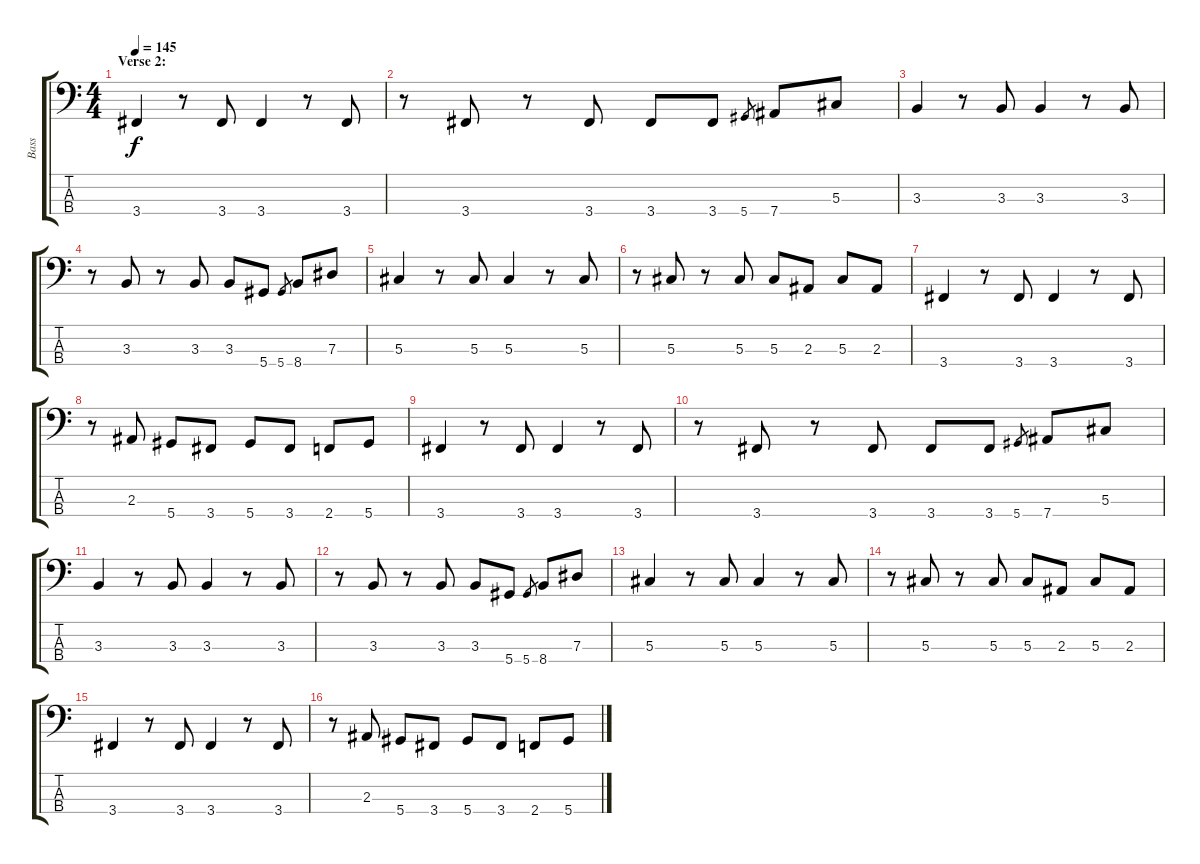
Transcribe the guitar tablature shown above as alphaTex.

\track ("Bass" "Bass") {instrument electricbassfinger}
\staff {score tabs}
\tuning (Gb2 Db2 Ab1 Eb1) {hide}
\ts (4 4)
\section ("" "Verse 2:")
\tempo 145
\clef f4
\ks c
3.4.4{dy f} r.8 3.4.8 3.4.4 r.8 3.4.8 |
r.8 3.4.8 r.8 3.4.8 3.4.8 3.4.8 5.4.8{gr} 7.4.8 5.3.8 |
3.3.4 r.8 3.3.8 3.3.4 r.8 3.3.8 |
r.8 3.3.8 r.8 3.3.8 3.3.8 5.4.8 5.4.8{gr} 8.4.8 7.3.8 |
5.3.4 r.8 5.3.8 5.3.4 r.8 5.3.8 |
r.8 5.3.8 r.8 5.3.8 5.3.8 2.3.8 5.3.8 2.3.8 |
3.4.4 r.8 3.4.8 3.4.4 r.8 3.4.8 |
r.8 2.3.8 5.4.8 3.4.8 5.4.8 3.4.8 2.4.8 5.4.8 |
3.4.4 r.8 3.4.8 3.4.4 r.8 3.4.8 |
r.8 3.4.8 r.8 3.4.8 3.4.8 3.4.8 5.4.8{gr} 7.4.8 5.3.8 |
3.3.4 r.8 3.3.8 3.3.4 r.8 3.3.8 |
r.8 3.3.8 r.8 3.3.8 3.3.8 5.4.8 5.4.8{gr} 8.4.8 7.3.8 |
5.3.4 r.8 5.3.8 5.3.4 r.8 5.3.8 |
r.8 5.3.8 r.8 5.3.8 5.3.8 2.3.8 5.3.8 2.3.8 |
3.4.4 r.8 3.4.8 3.4.4 r.8 3.4.8 |
r.8 2.3.8 5.4.8 3.4.8 5.4.8 3.4.8 2.4.8 5.4.8
